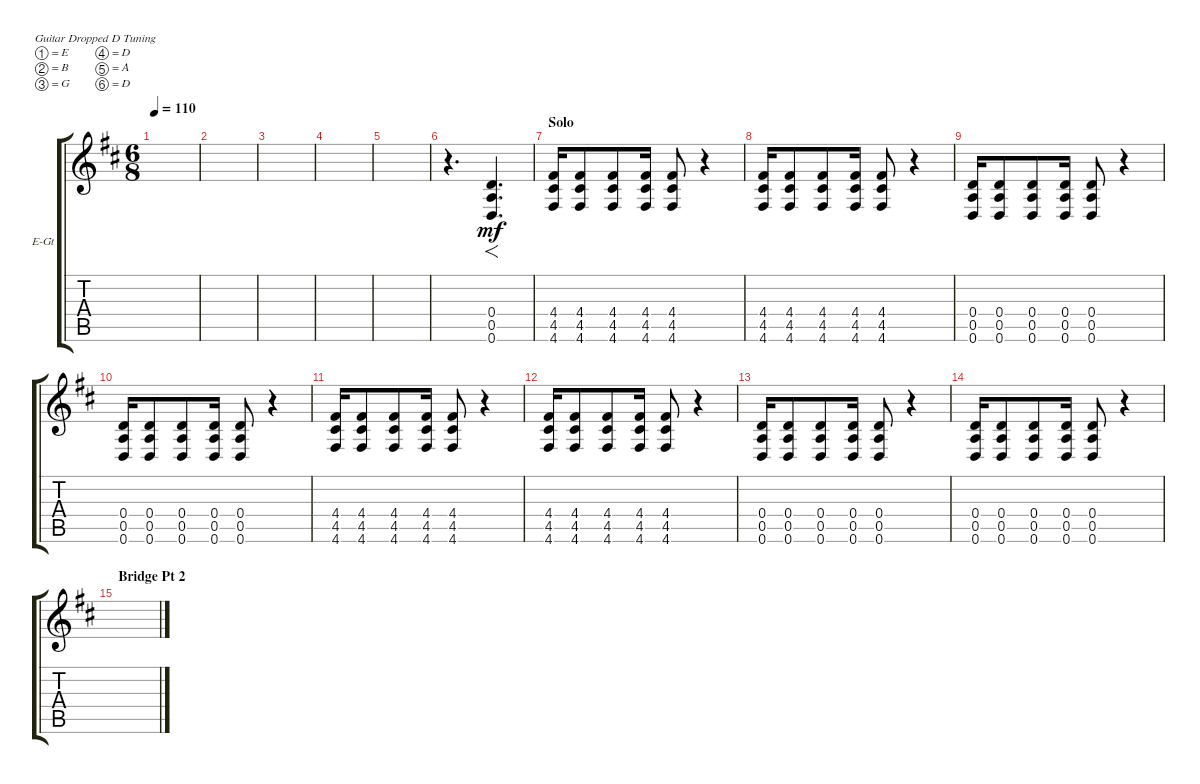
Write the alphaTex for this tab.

\defaultSystemsLayout 4
\bracketExtendMode groupsimilarinstruments
\firstSystemTrackNameOrientation horizontal
\otherSystemsTrackNameOrientation horizontal
\track ("Electric Guitar" "E-Gt") {instrument overdrivenguitar}
\staff {score tabs}
\tuning (E4 B3 G3 D3 A2 D2)
\ts (6 8)
\tempo 110
\clef g2
\ks d
|
|
|
|
|
r.4{d} (0.6 0.5 0.4).4{f d dy mf} |
\section ("" "Solo")
(4.6 4.5 4.4).16 (4.4 4.5 4.6).8 (4.6 4.5 4.4).8 (4.4 4.5 4.6).16 (4.4 4.5 4.6).8 r.4 |
(4.6 4.5 4.4).16 (4.4 4.5 4.6).8 (4.6 4.5 4.4).8 (4.4 4.5 4.6).16 (4.4 4.5 4.6).8 r.4 |
(0.6 0.5 0.4).16 (0.4 0.5 0.6).8 (0.6 0.5 0.4).8 (0.4 0.5 0.6).16 (0.4 0.5 0.6).8 r.4 |
(0.6 0.5 0.4).16 (0.4 0.5 0.6).8 (0.6 0.5 0.4).8 (0.4 0.5 0.6).16 (0.4 0.5 0.6).8 r.4 |
(4.6 4.5 4.4).16 (4.4 4.5 4.6).8 (4.6 4.5 4.4).8 (4.4 4.5 4.6).16 (4.4 4.5 4.6).8 r.4 |
(4.6 4.5 4.4).16 (4.4 4.5 4.6).8 (4.6 4.5 4.4).8 (4.4 4.5 4.6).16 (4.4 4.5 4.6).8 r.4 |
(0.6 0.5 0.4).16 (0.4 0.5 0.6).8 (0.6 0.5 0.4).8 (0.4 0.5 0.6).16 (0.4 0.5 0.6).8 r.4 |
(0.6 0.5 0.4).16 (0.4 0.5 0.6).8 (0.6 0.5 0.4).8 (0.4 0.5 0.6).16 (0.4 0.5 0.6).8 r.4 |
\section ("" "Bridge Pt 2")
